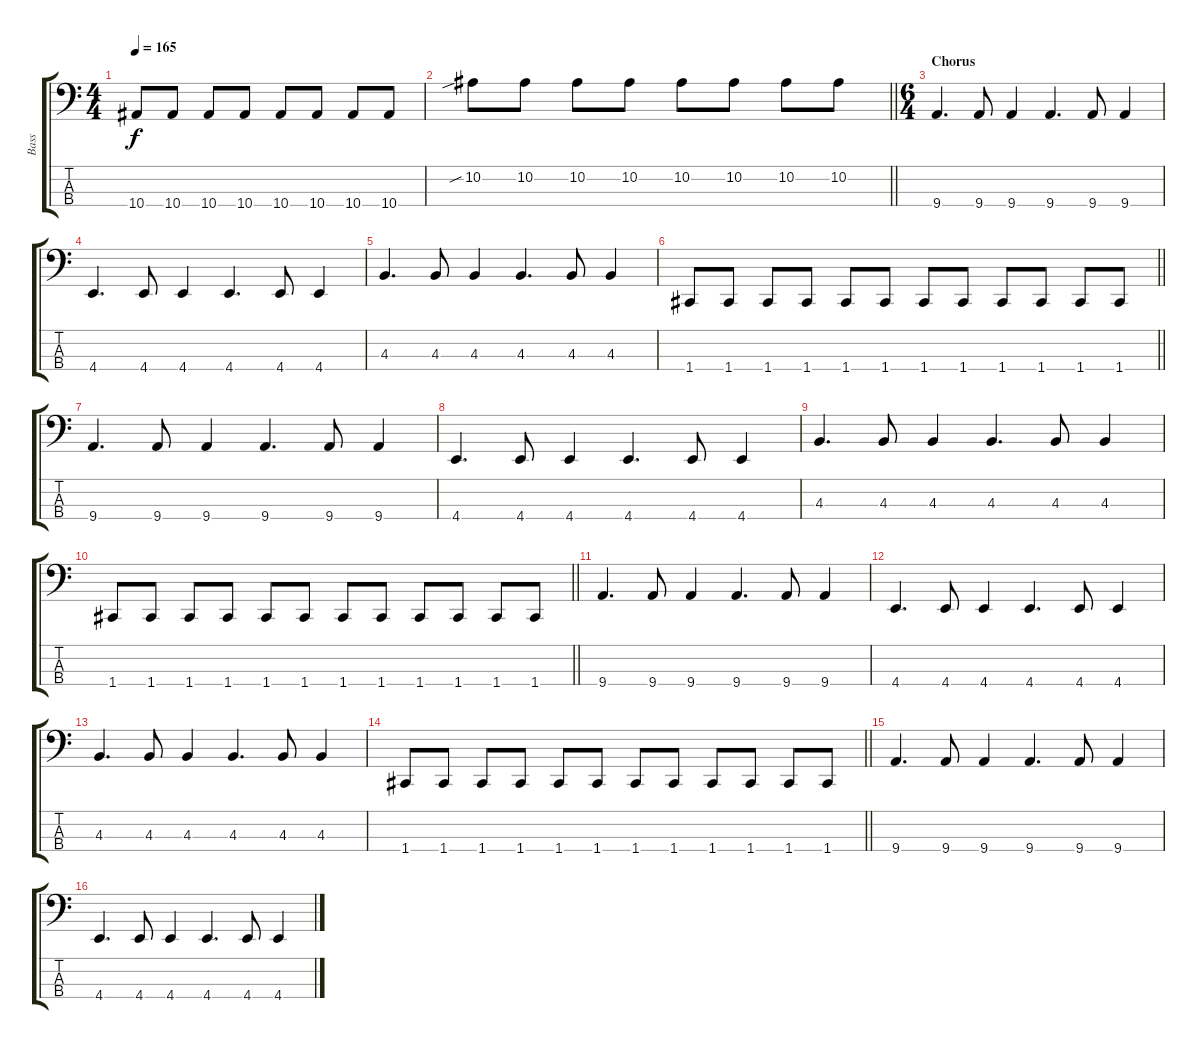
\track ("Bass" "Bass") {instrument electricbassfinger}
\staff {score tabs}
\tuning (F2 C2 G1 C1) {hide}
\ts (4 4)
\tempo 165
\clef f4
\ks c
10.4.8{dy f} 10.4.8 10.4.8 10.4.8 10.4.8 10.4.8 10.4.8 10.4.8 |
\barLineRight lightlight
10.2{sib}.8{volume 9} 10.2.8 10.2.8 10.2.8 10.2.8 10.2.8 10.2.8 10.2.8 |
\ts (6 4)
\section ("" "Chorus")
9.4.4{d volume 14} 9.4.8 9.4.4 9.4.4{d} 9.4.8 9.4.4 |
4.4.4{d} 4.4.8 4.4.4 4.4.4{d} 4.4.8 4.4.4 |
4.3.4{d} 4.3.8 4.3.4 4.3.4{d} 4.3.8 4.3.4 |
\barLineRight lightlight
1.4.8 1.4.8 1.4.8 1.4.8 1.4.8 1.4.8 1.4.8 1.4.8 1.4.8 1.4.8 1.4.8 1.4.8 |
\section ("" "")
9.4.4{d volume 14} 9.4.8 9.4.4 9.4.4{d} 9.4.8 9.4.4 |
4.4.4{d} 4.4.8 4.4.4 4.4.4{d} 4.4.8 4.4.4 |
4.3.4{d} 4.3.8 4.3.4 4.3.4{d} 4.3.8 4.3.4 |
\barLineRight lightlight
1.4.8 1.4.8 1.4.8 1.4.8 1.4.8 1.4.8 1.4.8 1.4.8 1.4.8 1.4.8 1.4.8 1.4.8 |
\section ("" "")
9.4.4{d volume 14} 9.4.8 9.4.4 9.4.4{d} 9.4.8 9.4.4 |
4.4.4{d} 4.4.8 4.4.4 4.4.4{d} 4.4.8 4.4.4 |
4.3.4{d} 4.3.8 4.3.4 4.3.4{d} 4.3.8 4.3.4 |
\barLineRight lightlight
1.4.8 1.4.8 1.4.8 1.4.8 1.4.8 1.4.8 1.4.8 1.4.8 1.4.8 1.4.8 1.4.8 1.4.8 |
\section ("" "")
9.4.4{d volume 14} 9.4.8 9.4.4 9.4.4{d} 9.4.8 9.4.4 |
4.4.4{d} 4.4.8 4.4.4 4.4.4{d} 4.4.8 4.4.4
